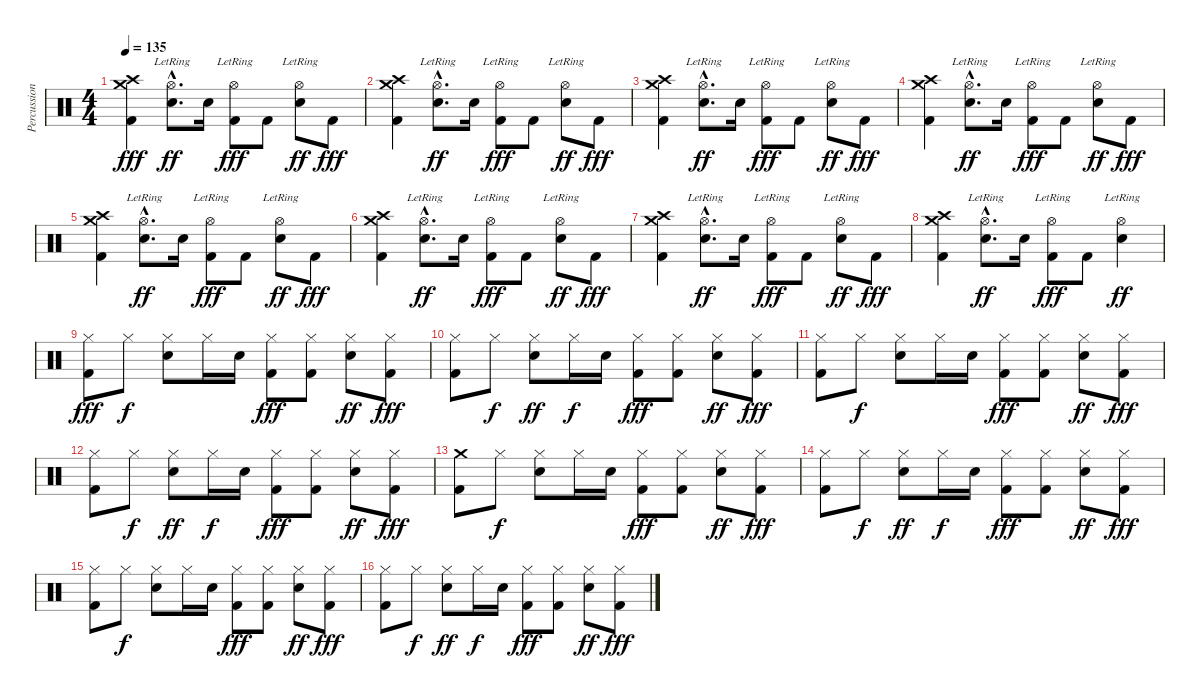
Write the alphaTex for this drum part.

\track ("Percussions" "Percussion") {instrument percussion}
\staff {score}
\articulation defaults
\ts (4 4)
\tempo 135
\clef neutral
\ks c
("Crash medium (hit)" "Crash high (hit)" "Kick (hit) 2").4{dy fff} ("Hi-Hat (open)"{hac lr} "Snare (hit) 2"{hac}).8{d dy ff} "Snare (hit) 2".16 ("Hi-Hat (open)"{lr} "Kick (hit) 2").8{dy fff} "Kick (hit) 2".8 ("Hi-Hat (open)"{lr} "Snare (hit) 2").8{dy ff} "Kick (hit) 2".8{dy fff} |
("Crash medium (hit)" "Crash high (hit)" "Kick (hit) 2").4 ("Hi-Hat (open)"{hac lr} "Snare (hit) 2"{hac}).8{d dy ff} "Snare (hit) 2".16 ("Hi-Hat (open)"{lr} "Kick (hit) 2").8{dy fff} "Kick (hit) 2".8 ("Hi-Hat (open)"{lr} "Snare (hit) 2").8{dy ff} "Kick (hit) 2".8{dy fff} |
("Crash medium (hit)" "Crash high (hit)" "Kick (hit) 2").4 ("Hi-Hat (open)"{hac lr} "Snare (hit) 2"{hac}).8{d dy ff} "Snare (hit) 2".16 ("Hi-Hat (open)"{lr} "Kick (hit) 2").8{dy fff} "Kick (hit) 2".8 ("Hi-Hat (open)"{lr} "Snare (hit) 2").8{dy ff} "Kick (hit) 2".8{dy fff} |
("Crash medium (hit)" "Crash high (hit)" "Kick (hit) 2").4 ("Hi-Hat (open)"{hac lr} "Snare (hit) 2"{hac}).8{d dy ff} "Snare (hit) 2".16 ("Hi-Hat (open)"{lr} "Kick (hit) 2").8{dy fff} "Kick (hit) 2".8 ("Hi-Hat (open)"{lr} "Snare (hit) 2").8{dy ff} "Kick (hit) 2".8{dy fff} |
("Crash medium (hit)" "Crash high (hit)" "Kick (hit) 2").4 ("Hi-Hat (open)"{hac lr} "Snare (hit) 2"{hac}).8{d dy ff} "Snare (hit) 2".16 ("Hi-Hat (open)"{lr} "Kick (hit) 2").8{dy fff} "Kick (hit) 2".8 ("Hi-Hat (open)"{lr} "Snare (hit) 2").8{dy ff} "Kick (hit) 2".8{dy fff} |
("Crash medium (hit)" "Crash high (hit)" "Kick (hit) 2").4 ("Hi-Hat (open)"{hac lr} "Snare (hit) 2"{hac}).8{d dy ff} "Snare (hit) 2".16 ("Hi-Hat (open)"{lr} "Kick (hit) 2").8{dy fff} "Kick (hit) 2".8 ("Hi-Hat (open)"{lr} "Snare (hit) 2").8{dy ff} "Kick (hit) 2".8{dy fff} |
("Crash medium (hit)" "Crash high (hit)" "Kick (hit) 2").4 ("Hi-Hat (open)"{hac lr} "Snare (hit) 2"{hac}).8{d dy ff} "Snare (hit) 2".16 ("Hi-Hat (open)"{lr} "Kick (hit) 2").8{dy fff} "Kick (hit) 2".8 ("Hi-Hat (open)"{lr} "Snare (hit) 2").8{dy ff} "Kick (hit) 2".8{dy fff} |
("Crash medium (hit)" "Crash high (hit)" "Kick (hit) 2").4 ("Hi-Hat (open)"{hac lr} "Snare (hit) 2"{hac}).8{d dy ff} "Snare (hit) 2".16 ("Hi-Hat (open)"{lr} "Kick (hit) 2").8{dy fff} "Kick (hit) 2".8 ("Hi-Hat (open)"{lr} "Snare (hit) 2").4{dy ff} |
("Hi-Hat (closed)" "Kick (hit) 2").8{dy fff} "Hi-Hat (closed)".8{dy f} ("Hi-Hat (closed)" "Snare (hit) 2").8 "Hi-Hat (closed)".16 "Snare (hit) 2".16 ("Hi-Hat (closed)" "Kick (hit) 2").8{dy fff} ("Hi-Hat (closed)" "Kick (hit) 2").8 ("Hi-Hat (closed)" "Snare (hit) 2").8{dy ff} ("Hi-Hat (closed)" "Kick (hit) 2").8{dy fff} |
("Hi-Hat (closed)" "Kick (hit) 2").8 "Hi-Hat (closed)".8{dy f} ("Hi-Hat (closed)" "Snare (hit) 2").8{dy ff} "Hi-Hat (closed)".16{dy f} "Snare (hit) 2".16 ("Hi-Hat (closed)" "Kick (hit) 2").8{dy fff} ("Hi-Hat (closed)" "Kick (hit) 2").8 ("Hi-Hat (closed)" "Snare (hit) 2").8{dy ff} ("Hi-Hat (closed)" "Kick (hit) 2").8{dy fff} |
("Hi-Hat (closed)" "Kick (hit) 2").8 "Hi-Hat (closed)".8{dy f} ("Hi-Hat (closed)" "Snare (hit) 2").8 "Hi-Hat (closed)".16 "Snare (hit) 2".16 ("Hi-Hat (closed)" "Kick (hit) 2").8{dy fff} ("Hi-Hat (closed)" "Kick (hit) 2").8 ("Hi-Hat (closed)" "Snare (hit) 2").8{dy ff} ("Hi-Hat (closed)" "Kick (hit) 2").8{dy fff} |
("Hi-Hat (closed)" "Kick (hit) 2").8 "Hi-Hat (closed)".8{dy f} ("Hi-Hat (closed)" "Snare (hit) 2").8{dy ff} "Hi-Hat (closed)".16{dy f} "Snare (hit) 2".16 ("Hi-Hat (closed)" "Kick (hit) 2").8{dy fff} ("Hi-Hat (closed)" "Kick (hit) 2").8 ("Hi-Hat (closed)" "Snare (hit) 2").8{dy ff} ("Hi-Hat (closed)" "Kick (hit) 2").8{dy fff} |
("Crash medium (hit)" "Kick (hit) 2").8 "Hi-Hat (closed)".8{dy f} ("Hi-Hat (closed)" "Snare (hit) 2").8 "Hi-Hat (closed)".16 "Snare (hit) 2".16 ("Hi-Hat (closed)" "Kick (hit) 2").8{dy fff} ("Hi-Hat (closed)" "Kick (hit) 2").8 ("Hi-Hat (closed)" "Snare (hit) 2").8{dy ff} ("Hi-Hat (closed)" "Kick (hit) 2").8{dy fff} |
("Hi-Hat (closed)" "Kick (hit) 2").8 "Hi-Hat (closed)".8{dy f} ("Hi-Hat (closed)" "Snare (hit) 2").8{dy ff} "Hi-Hat (closed)".16{dy f} "Snare (hit) 2".16 ("Hi-Hat (closed)" "Kick (hit) 2").8{dy fff} ("Hi-Hat (closed)" "Kick (hit) 2").8 ("Hi-Hat (closed)" "Snare (hit) 2").8{dy ff} ("Hi-Hat (closed)" "Kick (hit) 2").8{dy fff} |
("Hi-Hat (closed)" "Kick (hit) 2").8 "Hi-Hat (closed)".8{dy f} ("Hi-Hat (closed)" "Snare (hit) 2").8 "Hi-Hat (closed)".16 "Snare (hit) 2".16 ("Hi-Hat (closed)" "Kick (hit) 2").8{dy fff} ("Hi-Hat (closed)" "Kick (hit) 2").8 ("Hi-Hat (closed)" "Snare (hit) 2").8{dy ff} ("Hi-Hat (closed)" "Kick (hit) 2").8{dy fff} |
("Hi-Hat (closed)" "Kick (hit) 2").8 "Hi-Hat (closed)".8{dy f} ("Hi-Hat (closed)" "Snare (hit) 2").8{dy ff} "Hi-Hat (closed)".16{dy f} "Snare (hit) 2".16 ("Hi-Hat (closed)" "Kick (hit) 2").8{dy fff} ("Hi-Hat (closed)" "Kick (hit) 2").8 ("Hi-Hat (closed)" "Snare (hit) 2").8{dy ff} ("Hi-Hat (closed)" "Kick (hit) 2").8{dy fff}
